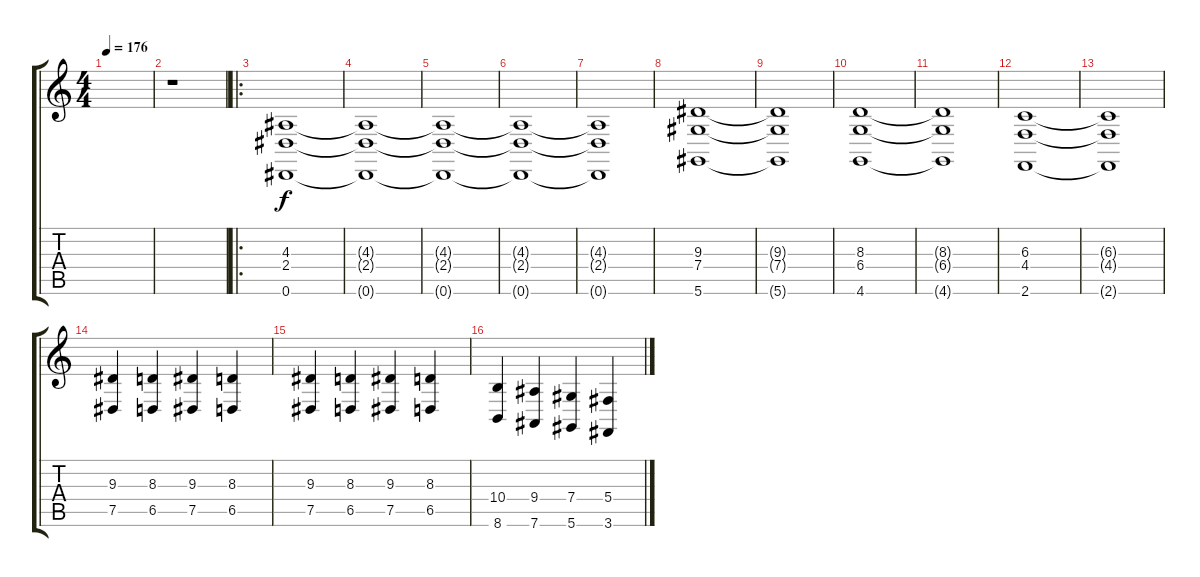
\track "" {instrument stringensemble1}
\staff {score tabs}
\tuning (Eb4 Bb3 Gb3 Db3 Ab2 Eb2) {hide}
\ts (4 4)
\tempo 176
\clef g2
\ks c
|
r.1 |
\ro
(4.3 2.4 0.6).1 |
(4.3{t} 2.4{t} 0.6{t}).1 |
(4.3{t} 2.4{t} 0.6{t}).1 |
(4.3{t} 2.4{t} 0.6{t}).1 |
(4.3{t} 2.4{t} 0.6{t}).1 |
(9.3 7.4 5.6).1 |
(9.3{t} 7.4{t} 5.6{t}).1 |
(8.3 6.4 4.6).1 |
(8.3{t} 6.4{t} 4.6{t}).1 |
(6.3 4.4 2.6).1 |
(6.3{t} 4.4{t} 2.6{t}).1 |
(9.3 7.5).4 (8.3 6.5).4 (9.3 7.5).4 (8.3 6.5).4 |
(9.3 7.5).4 (8.3 6.5).4 (9.3 7.5).4 (8.3 6.5).4 |
(10.4 8.6).4 (9.4 7.6).4 (7.4 5.6).4 (5.4 3.6).4
